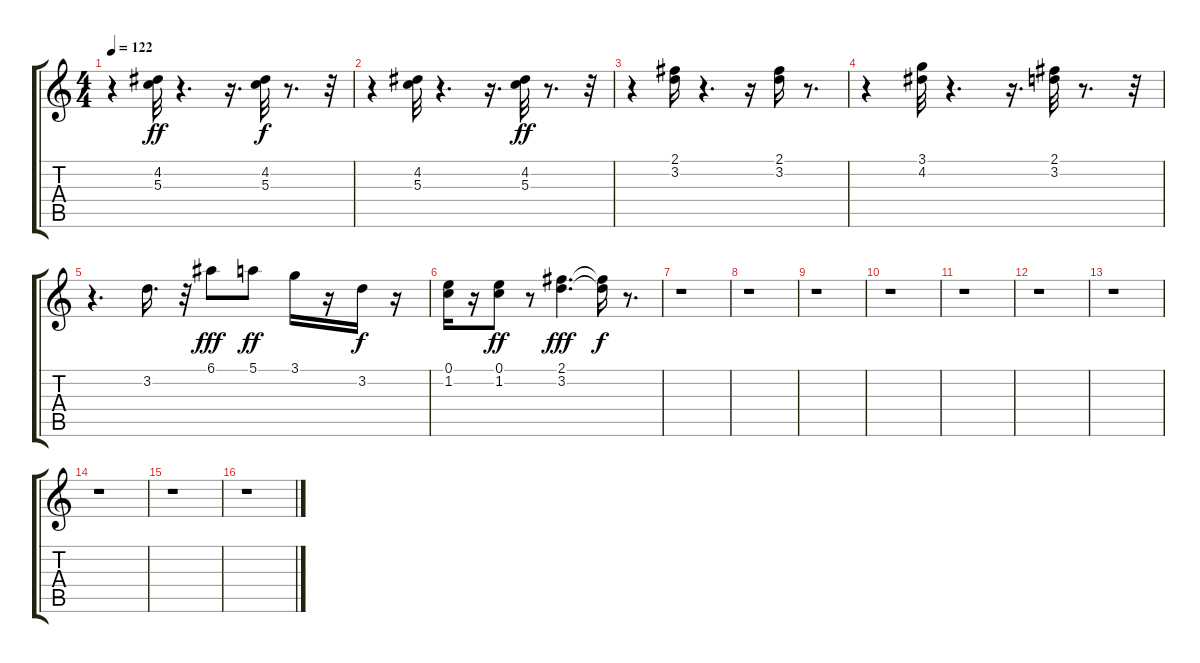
\track "" {instrument acousticguitarsteel}
\staff {score tabs}
\tuning (E4 B3 G3 D3 A2 E2) {hide}
\ts (4 4)
\tempo 122
\clef g2
\ks c
r.4{dy f} (4.2 5.3).32{dy ff} r.4{d} r.16{d} (4.2 5.3).32{dy f} r.8{d} r.32 |
r.4 (4.2 5.3).32 r.4{d} r.16{d} (4.2 5.3).32{dy ff} r.8{d} r.32 |
r.4 (2.1 3.2).16 r.4{d} r.16 (2.1 3.2).16 r.8{d} |
r.4 (3.1 4.2).32 r.4{d} r.16{d} (2.1 3.2).32 r.8{d} r.32 |
r.4{d} 3.2.16{d} r.32 6.1.8{dy fff} 5.1.8{dy ff} 3.1.16 r.16 3.2.16{dy f} r.16 |
(0.1 1.2).16 r.16 (0.1 1.2).8{dy ff} r.8 (2.1 3.2).4{d dy fff} (2.1{t} 3.2{t}).16{dy f} r.8{d} |
r.1 |
r.1 |
r.1 |
r.1 |
r.1 |
r.1 |
r.1 |
r.1 |
r.1 |
r.1
